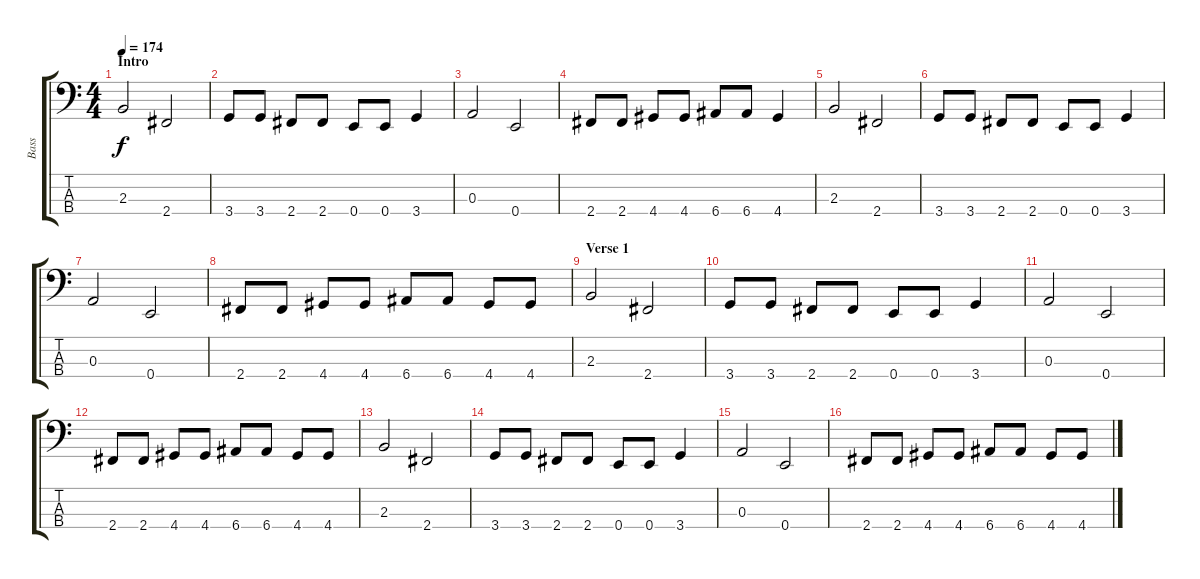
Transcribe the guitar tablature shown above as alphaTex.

\track ("Bass" "Bass") {instrument fretlessbass}
\staff {score tabs}
\tuning (G2 D2 A1 E1) {hide}
\ts (4 4)
\section ("" "Intro")
\tempo 174
\clef f4
\ks c
2.3.2{dy f instrument fretlessbass} 2.4.2 |
3.4.8 3.4.8 2.4.8 2.4.8 0.4.8 0.4.8 3.4.4 |
0.3.2 0.4.2 |
2.4.8 2.4.8 4.4.8 4.4.8 6.4.8 6.4.8 4.4.4 |
2.3.2 2.4.2 |
3.4.8 3.4.8 2.4.8 2.4.8 0.4.8 0.4.8 3.4.4 |
0.3.2 0.4.2 |
2.4.8 2.4.8 4.4.8 4.4.8 6.4.8 6.4.8 4.4.8 4.4.8 |
\section ("" "Verse 1")
2.3.2 2.4.2 |
3.4.8 3.4.8 2.4.8 2.4.8 0.4.8 0.4.8 3.4.4 |
0.3.2 0.4.2 |
2.4.8 2.4.8 4.4.8 4.4.8 6.4.8 6.4.8 4.4.8 4.4.8 |
2.3.2 2.4.2 |
3.4.8 3.4.8 2.4.8 2.4.8 0.4.8 0.4.8 3.4.4 |
0.3.2 0.4.2 |
2.4.8 2.4.8 4.4.8 4.4.8 6.4.8 6.4.8 4.4.8 4.4.8
